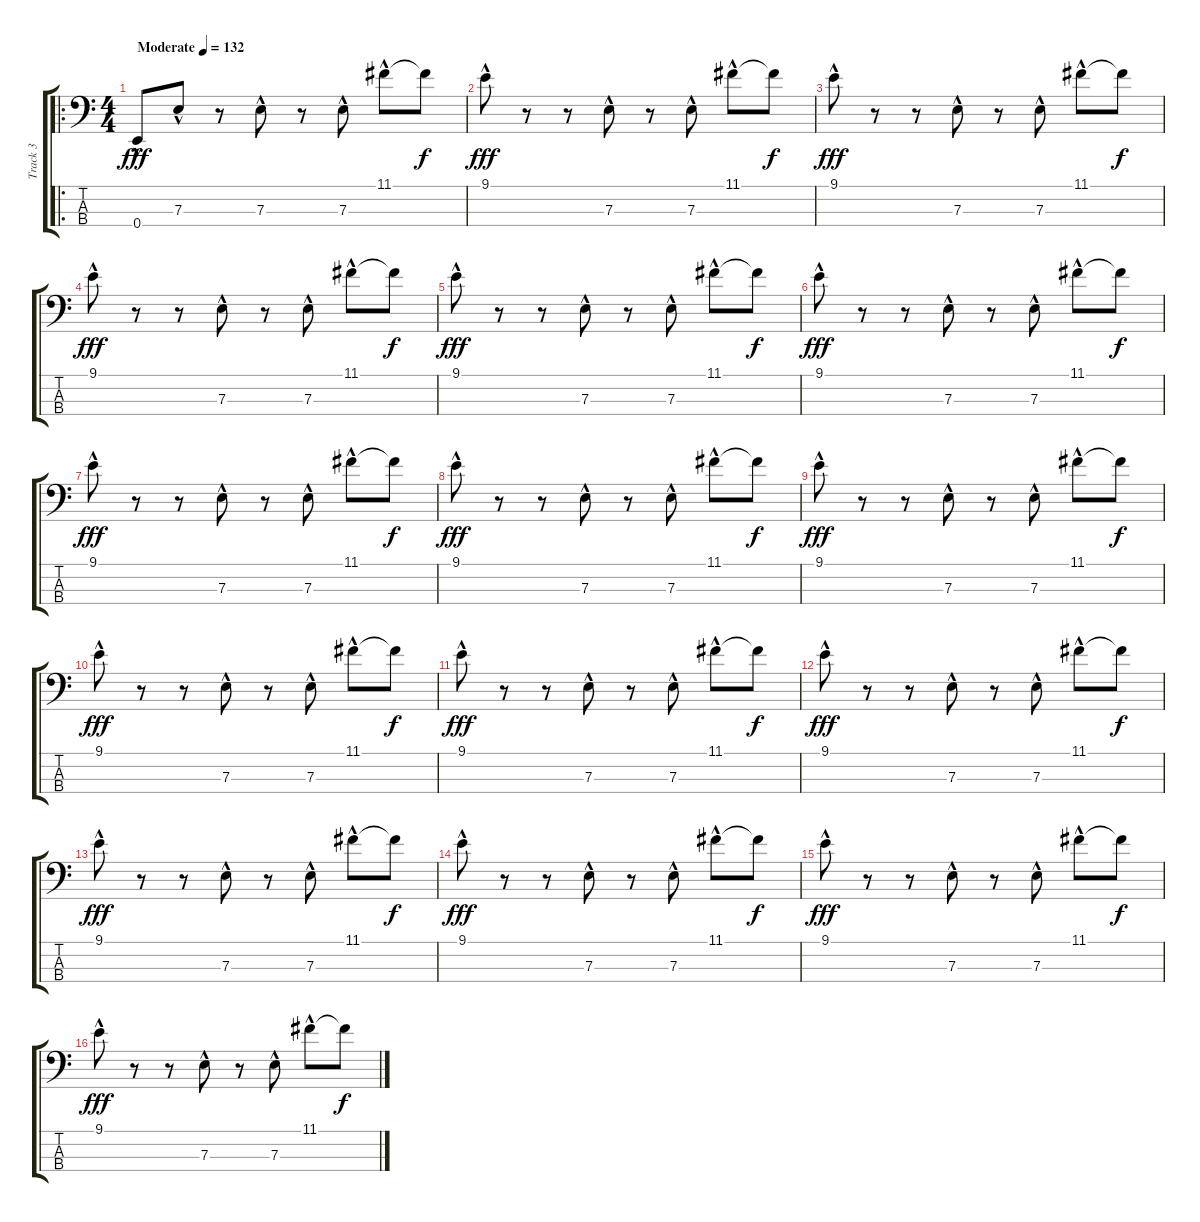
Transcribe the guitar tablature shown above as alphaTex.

\track ("Track 3" "Track 3") {instrument electricbasspick}
\staff {score tabs}
\tuning (G2 D2 A1 E1) {hide}
\ro
\ts (4 4)
\tempo (132 "Moderate")
\clef f4
\ks c
0.4{hac}.8{dy fff instrument electricbasspick} 7.3{hac}.8 r.8 7.3{hac}.8 r.8 7.3{hac}.8 11.1{hac}.8 11.1{t}.8{dy f} |
9.1{hac}.8{dy fff} r.8 r.8 7.3{hac}.8 r.8 7.3{hac}.8 11.1{hac}.8 11.1{t}.8{dy f} |
9.1{hac}.8{dy fff} r.8 r.8 7.3{hac}.8 r.8 7.3{hac}.8 11.1{hac}.8 11.1{t}.8{dy f} |
9.1{hac}.8{dy fff} r.8 r.8 7.3{hac}.8 r.8 7.3{hac}.8 11.1{hac}.8 11.1{t}.8{dy f} |
9.1{hac}.8{dy fff} r.8 r.8 7.3{hac}.8 r.8 7.3{hac}.8 11.1{hac}.8 11.1{t}.8{dy f} |
9.1{hac}.8{dy fff} r.8 r.8 7.3{hac}.8 r.8 7.3{hac}.8 11.1{hac}.8 11.1{t}.8{dy f} |
9.1{hac}.8{dy fff} r.8 r.8 7.3{hac}.8 r.8 7.3{hac}.8 11.1{hac}.8 11.1{t}.8{dy f} |
9.1{hac}.8{dy fff} r.8 r.8 7.3{hac}.8 r.8 7.3{hac}.8 11.1{hac}.8 11.1{t}.8{dy f} |
9.1{hac}.8{dy fff} r.8 r.8 7.3{hac}.8 r.8 7.3{hac}.8 11.1{hac}.8 11.1{t}.8{dy f} |
9.1{hac}.8{dy fff} r.8 r.8 7.3{hac}.8 r.8 7.3{hac}.8 11.1{hac}.8 11.1{t}.8{dy f} |
9.1{hac}.8{dy fff} r.8 r.8 7.3{hac}.8 r.8 7.3{hac}.8 11.1{hac}.8 11.1{t}.8{dy f} |
9.1{hac}.8{dy fff} r.8 r.8 7.3{hac}.8 r.8 7.3{hac}.8 11.1{hac}.8 11.1{t}.8{dy f} |
9.1{hac}.8{dy fff} r.8 r.8 7.3{hac}.8 r.8 7.3{hac}.8 11.1{hac}.8 11.1{t}.8{dy f} |
9.1{hac}.8{dy fff} r.8 r.8 7.3{hac}.8 r.8 7.3{hac}.8 11.1{hac}.8 11.1{t}.8{dy f} |
9.1{hac}.8{dy fff} r.8 r.8 7.3{hac}.8 r.8 7.3{hac}.8 11.1{hac}.8 11.1{t}.8{dy f} |
9.1{hac}.8{dy fff} r.8 r.8 7.3{hac}.8 r.8 7.3{hac}.8 11.1{hac}.8 11.1{t}.8{dy f}
